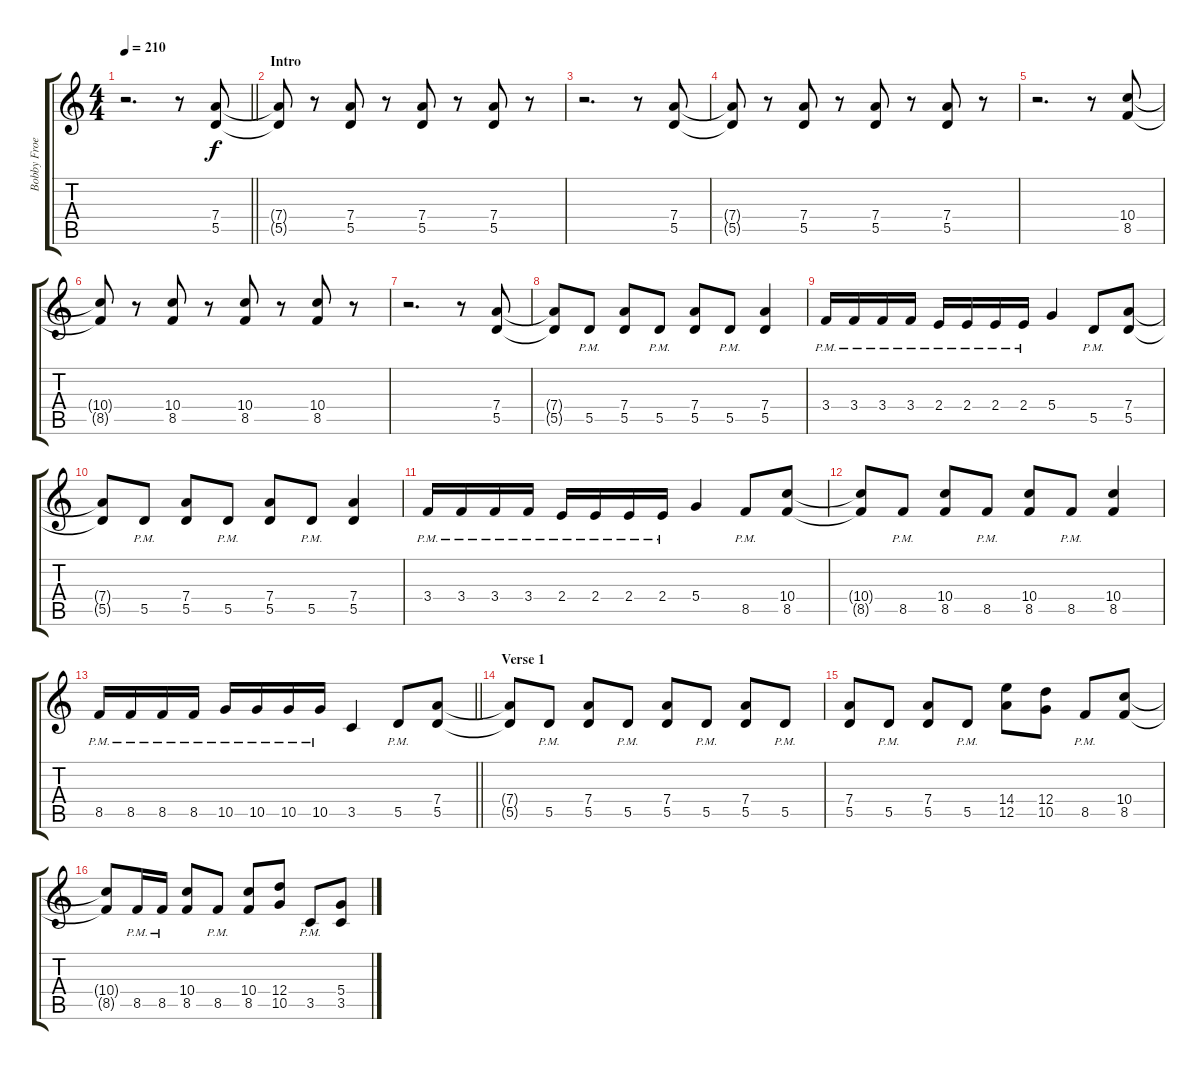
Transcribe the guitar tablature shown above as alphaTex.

\track ("Bobby Froese" "Bobby Froe") {instrument distortionguitar}
\staff {score tabs}
\tuning (E4 B3 G3 D3 A2 E2) {hide}
\ts (4 4)
\tempo 210
\clef g2
\barLineRight lightlight
\ks c
r.2{d dy f instrument distortionguitar} r.8 (7.4 5.5).8 |
\section ("" "Intro")
(7.4{t} 5.5{t}).8 r.8 (7.4 5.5).8 r.8 (7.4 5.5).8 r.8 (7.4 5.5).8 r.8 |
r.2{d} r.8 (7.4 5.5).8 |
(7.4{t} 5.5{t}).8 r.8 (7.4 5.5).8 r.8 (7.4 5.5).8 r.8 (7.4 5.5).8 r.8 |
r.2{d} r.8 (10.4 8.5).8 |
(10.4{t} 8.5{t}).8 r.8 (10.4 8.5).8 r.8 (10.4 8.5).8 r.8 (10.4 8.5).8 r.8 |
r.2{d} r.8 (7.4 5.5).8 |
(7.4{t} 5.5{t}).8 5.5{pm}.8 (7.4 5.5).8 5.5{pm}.8 (7.4 5.5).8 5.5{pm}.8 (7.4 5.5).4 |
3.4{pm}.16 3.4{pm}.16 3.4{pm}.16 3.4{pm}.16 2.4{pm}.16 2.4{pm}.16 2.4{pm}.16 2.4{pm}.16 5.4.4 5.5{pm}.8 (7.4 5.5).8 |
(7.4{t} 5.5{t}).8 5.5{pm}.8 (7.4 5.5).8 5.5{pm}.8 (7.4 5.5).8 5.5{pm}.8 (7.4 5.5).4 |
3.4{pm}.16 3.4{pm}.16 3.4{pm}.16 3.4{pm}.16 2.4{pm}.16 2.4{pm}.16 2.4{pm}.16 2.4{pm}.16 5.4.4 8.5{pm}.8 (10.4 8.5).8 |
(10.4{t} 8.5{t}).8 8.5{pm}.8 (10.4 8.5).8 8.5{pm}.8 (10.4 8.5).8 8.5{pm}.8 (10.4 8.5).4 |
\barLineRight lightlight
8.5{pm}.16 8.5{pm}.16 8.5{pm}.16 8.5{pm}.16 10.5{pm}.16 10.5{pm}.16 10.5{pm}.16 10.5{pm}.16 3.5.4 5.5{pm}.8 (7.4 5.5).8 |
\section ("" "Verse 1")
(7.4{t} 5.5{t}).8 5.5{pm}.8 (7.4 5.5).8 5.5{pm}.8 (7.4 5.5).8 5.5{pm}.8 (7.4 5.5).8 5.5{pm}.8 |
(7.4 5.5).8 5.5{pm}.8 (7.4 5.5).8 5.5{pm}.8 (14.4 12.5).8 (12.4 10.5).8 8.5{pm}.8 (10.4 8.5).8 |
(10.4{t} 8.5{t}).8 8.5{pm}.16 8.5{pm}.16 (10.4 8.5).8 8.5{pm}.8 (10.4 8.5).8 (12.4 10.5).8 3.5{pm}.8 (5.4 3.5).8
